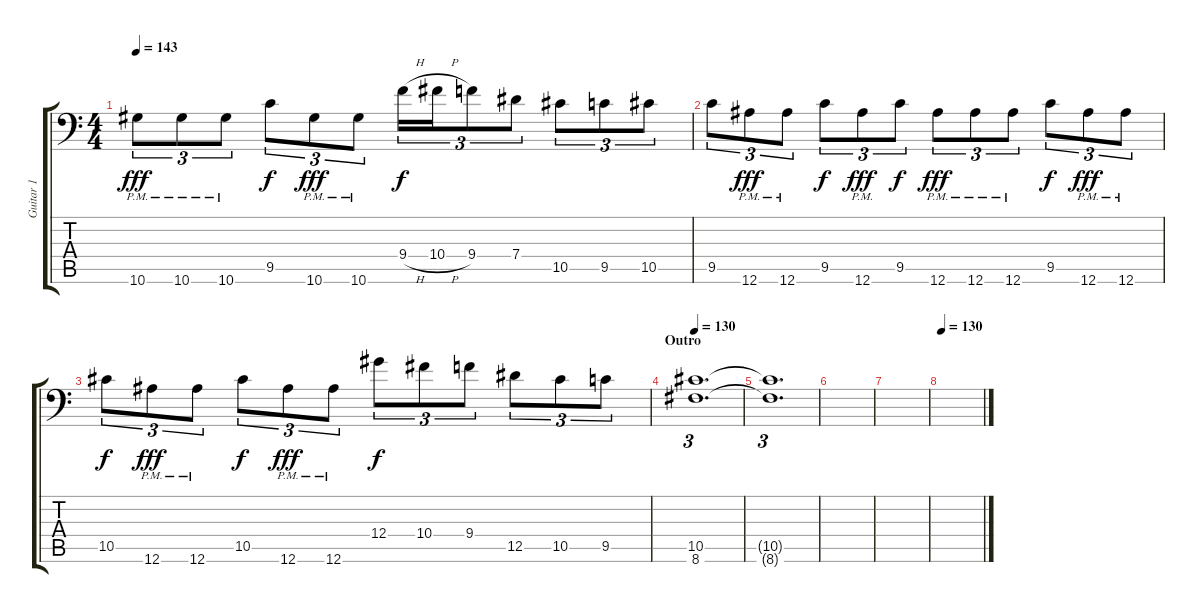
\track ("Guitar 1" "Guitar 1") {instrument distortionguitar}
\staff {score tabs}
\tuning (Bb3 F3 Db3 Ab2 Eb2 Bb1) {hide}
\ts (4 4)
\tempo 143
\clef f4
\ks c
10.6{pm}.8{tu (3 2) dy fff} 10.6{pm}.8{tu (3 2)} 10.6{pm}.8{tu (3 2)} 9.5.8{tu (3 2) dy f} 10.6{pm}.8{tu (3 2) dy fff} 10.6{pm}.8{tu (3 2)} 9.4{h}.16{tu (3 2) dy f} 10.4{h}.16{tu (3 2)} 9.4.8{tu (3 2)} 7.4.8{tu (3 2)} 10.5.8{tu (3 2)} 9.5.8{tu (3 2)} 10.5.8{tu (3 2)} |
9.5.8{tu (3 2)} 12.6{pm}.8{tu (3 2) dy fff} 12.6{pm}.8{tu (3 2)} 9.5.8{tu (3 2) dy f} 12.6{pm}.8{tu (3 2) dy fff} 9.5.8{tu (3 2) dy f} 12.6{pm}.8{tu (3 2) dy fff} 12.6{pm}.8{tu (3 2)} 12.6{pm}.8{tu (3 2)} 9.5.8{tu (3 2) dy f} 12.6{pm}.8{tu (3 2) dy fff} 12.6{pm}.8{tu (3 2)} |
10.5.8{tu (3 2) dy f} 12.6{pm}.8{tu (3 2) dy fff} 12.6{pm}.8{tu (3 2)} 10.5.8{tu (3 2) dy f} 12.6{pm}.8{tu (3 2) dy fff} 12.6{pm}.8{tu (3 2)} 12.4.8{tu (3 2) dy f} 10.4.8{tu (3 2)} 9.4.8{tu (3 2)} 12.5.8{tu (3 2)} 10.5.8{tu (3 2)} 9.5.8{tu (3 2)} |
\section ("" "Outro")
\tempo 130
(10.5 8.6).1{d tu (3 2) volume 0} |
(10.5{t} 8.6{t}).1{d tu (3 2)} |
|
|
\tempo 130
